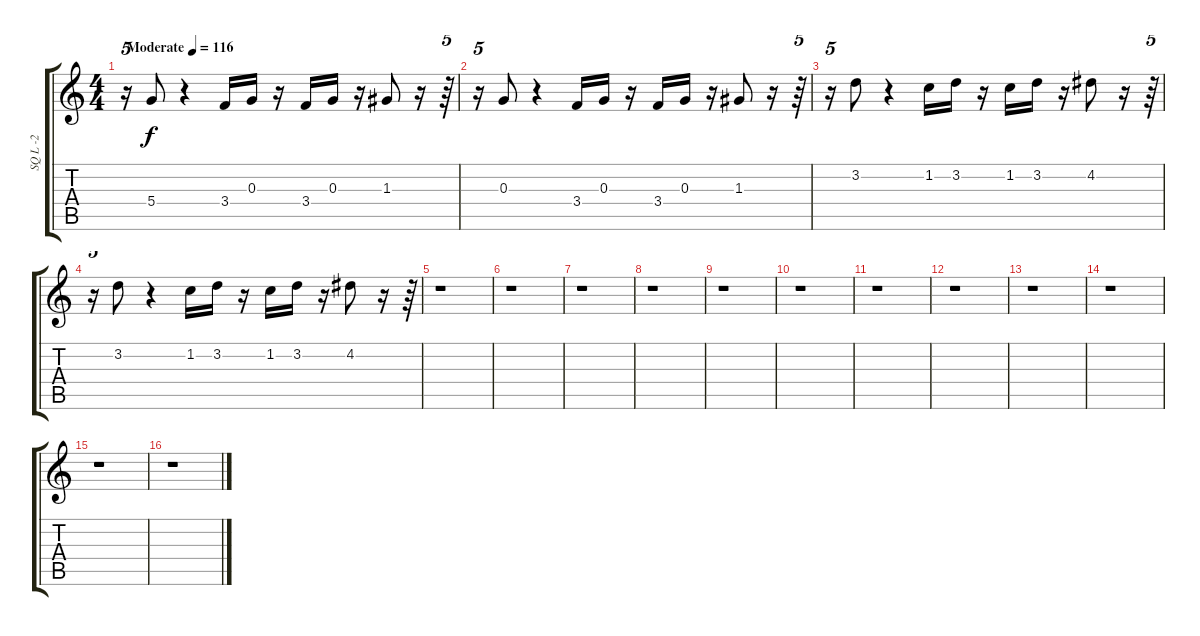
\track ("SQ L -2" "SQ L -2") {instrument distortionguitar}
\staff {score tabs}
\tuning (E4 B3 G3 D3 A2 E2) {hide}
\ts (4 4)
\tempo (116 "Moderate")
\clef g2
\ks c
r.16{tu (5 4) dy f instrument distortionguitar} 5.4.8 r.4 3.4.16 0.3.16 r.16 3.4.16 0.3.16 r.16 1.3.8 r.16 r.64{tu (5 4)} |
r.16{tu (5 4)} 0.3.8 r.4 3.4.16 0.3.16 r.16 3.4.16 0.3.16 r.16 1.3.8 r.16 r.64{tu (5 4)} |
r.16{tu (5 4)} 3.2.8 r.4 1.2.16 3.2.16 r.16 1.2.16 3.2.16 r.16 4.2.8 r.16 r.64{tu (5 4)} |
r.16{tu (5 4)} 3.2.8 r.4 1.2.16 3.2.16 r.16 1.2.16 3.2.16 r.16 4.2.8 r.16 r.64{tu (5 4)} |
r.1 |
r.1 |
r.1 |
r.1 |
r.1 |
r.1 |
r.1 |
r.1 |
r.1 |
r.1 |
r.1 |
r.1
